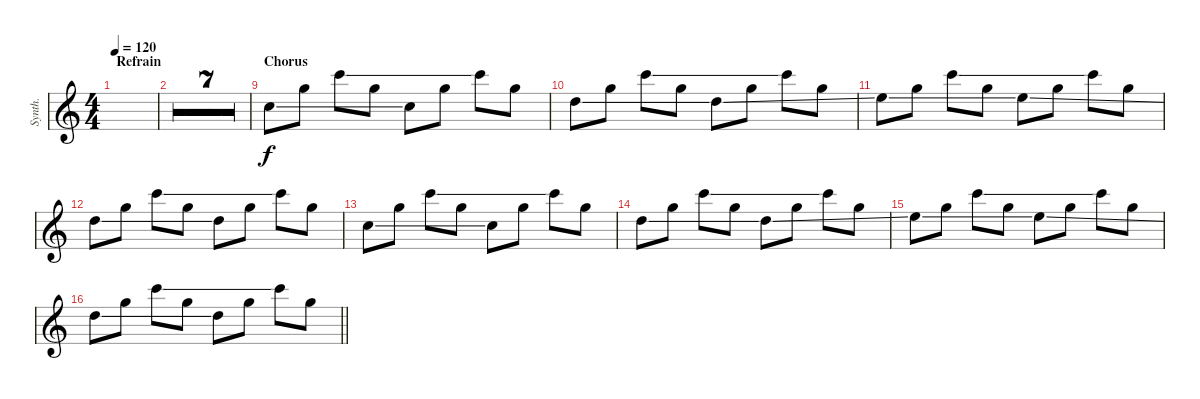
\defaultSystemsLayout 4
\bracketExtendMode groupsimilarinstruments
\otherSystemsTrackNameOrientation horizontal
\track ("Synth." "Synth.") {multiBarRest instrument fx1rain}
\staff {score}
\tuning (E4 B3 G3 D3 A2 E2)
\ts (4 4)
\section ("" "Refrain")
\tempo 120
\clef g2
\ks c
|
|
|
|
|
|
|
\barLineRight lightlight
|
\section ("" "Chorus")
22.4{ss}.8{beam Down} 20.2.8{beam Down} 20.1{ss}.8{beam Down} 20.2.8{beam Down} 22.4.8{beam Down} 20.2.8{beam Down} 20.1.8{beam Down} 20.2.8{beam Down} |
19.3{ss}.8{beam Down} 20.2.8{beam Down} 20.1{ss}.8{beam Down} 20.2.8{beam Down} 19.3{ss}.8{beam Down} 20.2.8{beam Down} 20.1.8{beam Down} 20.2.8{beam Down} |
21.3{ss}.8{beam Down} 20.2.8{beam Down} 20.1{ss}.8{beam Down} 20.2.8{beam Down} 21.3{ss}.8{beam Down} 20.2.8{beam Down} 20.1.8{beam Down} 20.2.8{beam Down} |
19.3{ss}.8{beam Down} 20.2.8{beam Down} 20.1{ss}.8{beam Down} 20.2.8{beam Down} 19.3.8{beam Down} 20.2.8{beam Down} 20.1.8{beam Down} 20.2.8{beam Down} |
22.4{ss}.8{beam Down} 20.2.8{beam Down} 20.1{ss}.8{beam Down} 20.2.8{beam Down} 22.4.8{beam Down} 20.2.8{beam Down} 20.1.8{beam Down} 20.2.8{beam Down} |
19.3{ss}.8{beam Down} 20.2.8{beam Down} 20.1{ss}.8{beam Down} 20.2.8{beam Down} 19.3{ss}.8{beam Down} 20.2.8{beam Down} 20.1.8{beam Down} 20.2.8{beam Down} |
21.3{ss}.8{beam Down} 20.2.8{beam Down} 20.1{ss}.8{beam Down} 20.2.8{beam Down} 21.3{ss}.8{beam Down} 20.2.8{beam Down} 20.1.8{beam Down} 20.2.8{beam Down} |
\barLineRight lightlight
19.3{ss}.8{beam Down} 20.2.8{beam Down} 20.1{ss}.8{beam Down} 20.2.8{beam Down} 19.3.8{beam Down} 20.2.8{beam Down} 20.1.8{beam Down} 20.2.8{beam Down}
